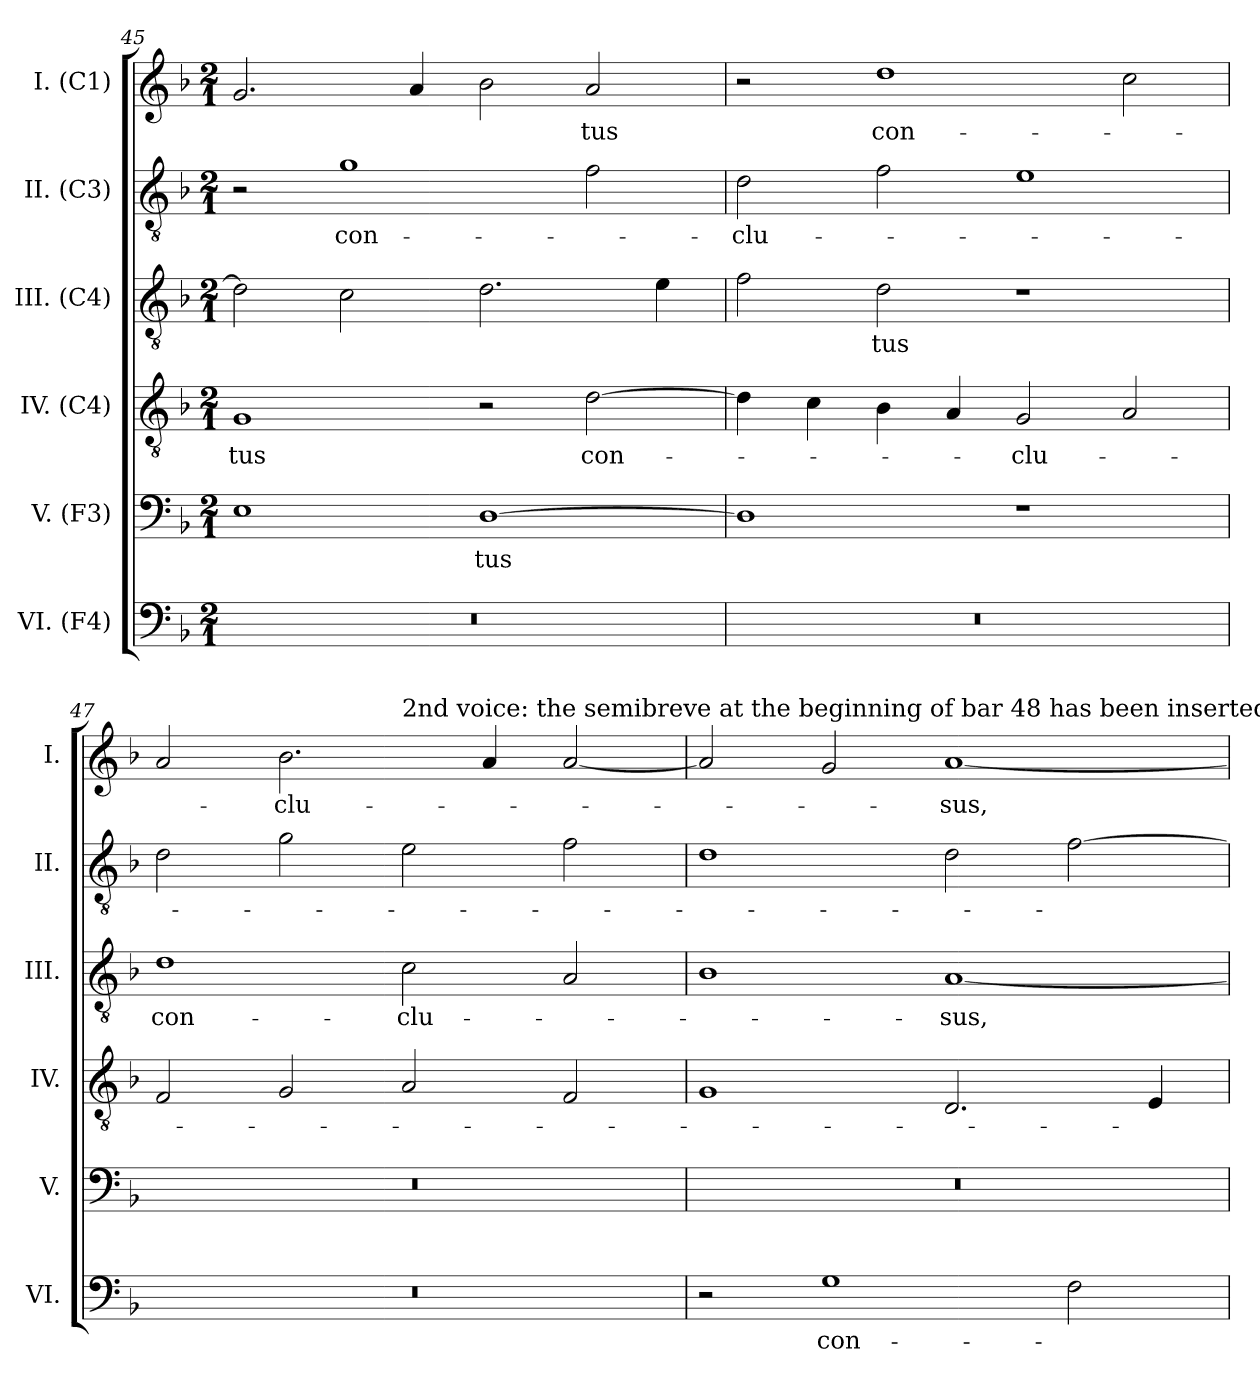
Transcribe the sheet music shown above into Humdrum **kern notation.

**kern	**text	**kern	**text	**kern	**text	**kern	**text	**kern	**text	**kern	**text
*part6	*part6	*part5	*part5	*part4	*part4	*part3	*part3	*part2	*part2	*part1	*part1
*staff6	*staff6	*staff5	*staff5	*staff4	*staff4	*staff3	*staff3	*staff2	*staff2	*staff1	*staff1
*I"VI. (F4)	*	*I"V. (F3)	*	*I"IV. (C4)	*	*I"III. (C4)	*	*I"II. (C3)	*	*I"I. (C1)	*
*I'VI.	*	*I'V.	*	*I'IV.	*	*I'III.	*	*I'II.	*	*I'I.	*
*clefF4	*	*clefF4	*	*clefGv2	*	*clefGv2	*	*clefGv2	*	*clefG2	*
*	*	*	*	*	*	*ITrd7c12	*	*	*	*	*
*k[b-]	*	*k[b-]	*	*k[b-]	*	*k[b-]	*	*k[b-]	*	*k[b-]	*
*F:	*	*F:	*	*F:	*	*F:	*	*F:	*	*F:	*
*M2/1	*	*M2/1	*	*M2/1	*	*M2/1	*	*M2/1	*	*M2/1	*
=45	=45	=45	=45	=45	=45	=45	=45	=45	=45	=45	=45
!LO:N:vis=1	!	!	!	!	!	!	!	!	!	!	!
!	!	!	!	!	!LO:LY:b:color=#000000	!	!	!	!	!	!
0r	.	1Ei	.	1Gi	-tus	2Di\]	.	2r	.	2.gi/	.
!	!	!	!	!	!	!	!	!	!LO:LY:b:color=#000000	!	!
.	.	.	.	.	.	2Ci\	.	1gi	con-	.	.
.	.	.	.	.	.	.	.	.	.	4ai/	.
!	!	!	!LO:LY:b:color=#000000	!	!	!	!	!	!	!	!
.	.	[1Di	-tus	2r	.	2.Di\	.	.	.	2b-i\	.
!	!	!	!	!	!LO:LY:b:color=#000000	!	!	!	!	!	!
!	!	!	!	!	!	!	!	!	!	!	!LO:LY:b:color=#000000
.	.	.	.	[2di\	con-	.	.	2fi\	.	2ai/	-tus
.	.	.	.	.	.	4Ei\	.	.	.	.	.
!!LO:LB:g=z
=46	=46	=46	=46	=46	=46	=46	=46	=46	=46	=46	=46
!LO:N:vis=1	!	!	!	!	!	!	!	!	!	!	!
!	!	!	!	!	!	!	!	!	!LO:LY:b:color=#000000	!	!
0r	.	1Di]	.	4di\]	.	2Fi\	.	2di\	-clu-	2r	.
.	.	.	.	4ci\	.	.	.	.	.	.	.
!	!	!	!	!	!	!	!LO:LY:b:color=#000000	!	!	!	!
!	!	!	!	!	!	!	!	!	!	!	!LO:LY:b:color=#000000
.	.	.	.	4B-i\	.	2Di\	-tus	2fi\	.	1ddi	con-
.	.	.	.	4Ai/	.	.	.	.	.	.	.
!	!	!	!	!	!LO:LY:b:color=#000000	!	!	!	!	!	!
.	.	1r	.	2Gi/	-clu-	1r	.	1ei	.	.	.
.	.	.	.	2Ai/	.	.	.	.	.	2cci\	.
=47	=47	=47	=47	=47	=47	=47	=47	=47	=47	=47	=47
!LO:N:vis=1	!	!LO:N:vis=1	!	!	!	!	!	!	!	!	!
!	!	!	!	!	!	!	!LO:LY:b:color=#000000	!	!	!	!
*	*	*	*	*	*	*	*	*	*	*^	*
0r	.	0r	.	2Fi/	.	1Di	con-	2di\	.	2ai/	1ryy	.
!	!	!	!	!	!	!	!	!	!	!	!	!LO:LY:b:color=#000000
.	.	.	.	2Gi/	.	.	.	2gi\	.	2.b-i\	.	-clu-
!	!	!	!	!	!	!	!	!	!	!	!LO:TX:a:t=2nd voice&colon; the semibreve at the beginning of bar 48 has been inserted editorially.	!
!	!	!	!	!	!	!	!LO:LY:b:color=#000000	!	!	!	!	!
.	.	.	.	2Ai/	.	2Ci\	-clu-	2ei\	.	.	1ryy	.
.	.	.	.	.	.	.	.	.	.	4ai/	.	.
.	.	.	.	2Fi/	.	2AAi/	.	2fi\	.	[2ai/	.	.
=48	=48	=48	=48	=48	=48	=48	=48	=48	=48	=48	=48	=48
!	!	!LO:N:vis=1	!	!	!	!	!	!	!	!	!	!
*	*	*	*	*	*	*	*	*	*	*v	*v	*
2r	.	0r	.	1Gi	.	1BB-i	.	1di	.	2ai/]	.
!	!LO:LY:b:color=#000000	!	!	!	!	!	!	!	!	!	!
1Gi	con-	.	.	.	.	.	.	.	.	2gi/	.
!	!	!	!	!	!	!	!LO:LY:b:color=#000000	!	!	!	!
!	!	!	!	!	!	!	!	!	!	!	!LO:LY:b:color=#000000
.	.	.	.	2.Di/	.	[1AAi	-sus,	2di\	.	[1ai	-sus,
2Fi\	.	.	.	.	.	.	.	[2fi\	.	.	.
.	.	.	.	4Ei/	.	.	.	.	.	.	.
=	=	=	=	=	=	=	=	=	=	=	=
*-	*-	*-	*-	*-	*-	*-	*-	*-	*-	*-	*-
